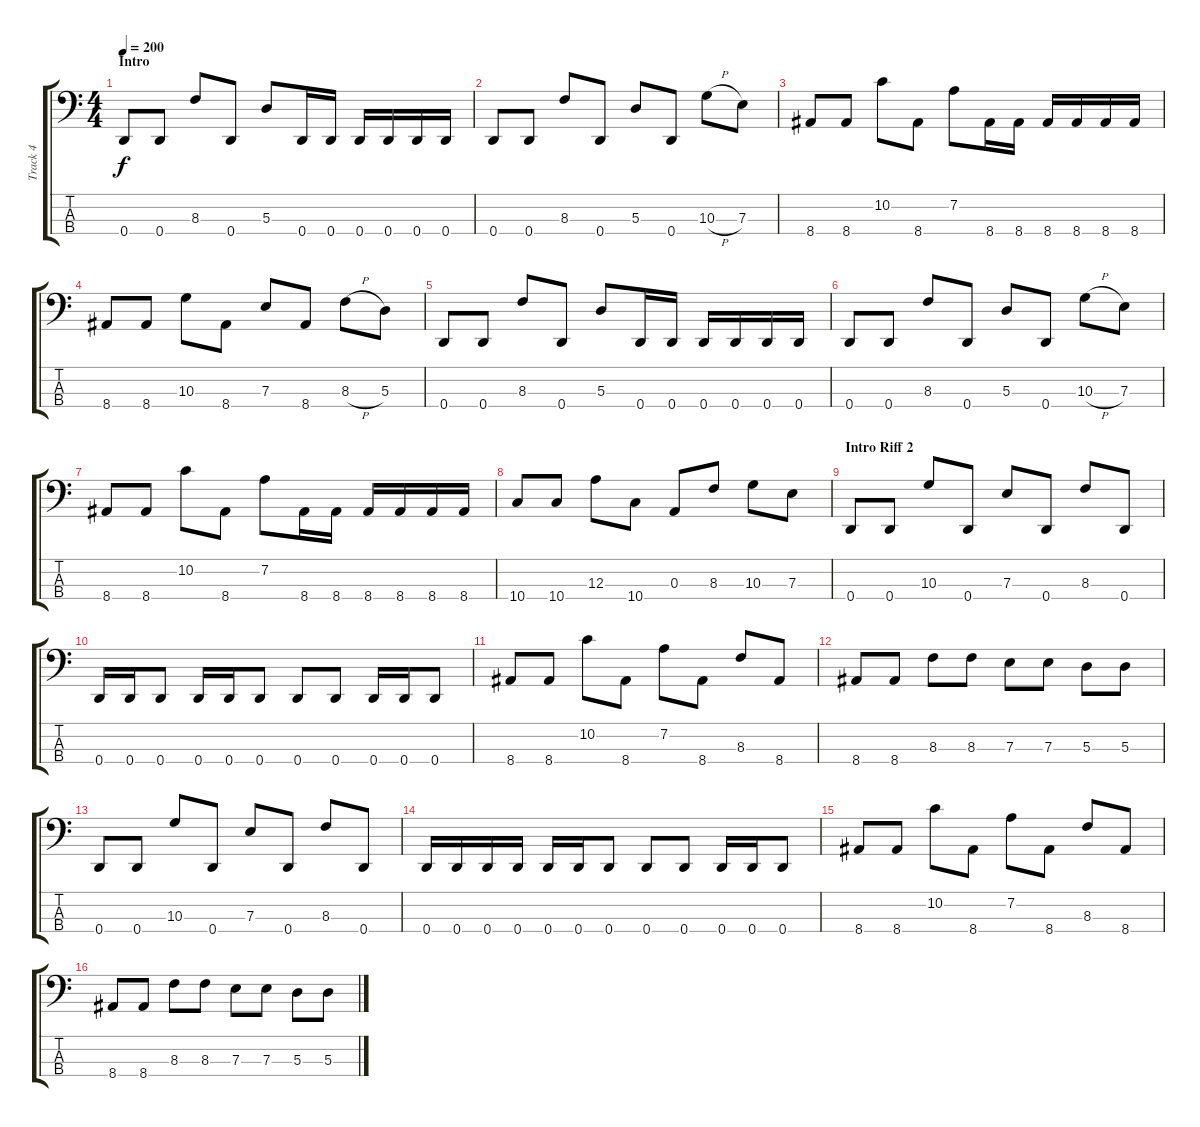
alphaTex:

\track ("Track 4" "Track 4") {instrument electricbasspick}
\staff {score tabs}
\tuning (G2 D2 A1 D1) {hide}
\ts (4 4)
\section ("" "Intro")
\tempo 200
\clef f4
\ks c
0.4.8{dy f instrument electricbasspick} 0.4.8 8.3.8 0.4.8 5.3.8 0.4.16 0.4.16 0.4.16 0.4.16 0.4.16 0.4.16 |
0.4.8 0.4.8 8.3.8 0.4.8 5.3.8 0.4.8 10.3{h}.8 7.3.8 |
8.4.8 8.4.8 10.2.8 8.4.8 7.2.8 8.4.16 8.4.16 8.4.16 8.4.16 8.4.16 8.4.16 |
8.4.8 8.4.8 10.3.8 8.4.8 7.3.8 8.4.8 8.3{h}.8 5.3.8 |
0.4.8 0.4.8 8.3.8 0.4.8 5.3.8 0.4.16 0.4.16 0.4.16 0.4.16 0.4.16 0.4.16 |
0.4.8 0.4.8 8.3.8 0.4.8 5.3.8 0.4.8 10.3{h}.8 7.3.8 |
8.4.8 8.4.8 10.2.8 8.4.8 7.2.8 8.4.16 8.4.16 8.4.16 8.4.16 8.4.16 8.4.16 |
10.4.8 10.4.8 12.3.8 10.4.8 0.3.8 8.3.8 10.3.8 7.3.8 |
\section ("" "Intro Riff 2")
0.4.8 0.4.8 10.3.8 0.4.8 7.3.8 0.4.8 8.3.8 0.4.8 |
0.4.16 0.4.16 0.4.8 0.4.16 0.4.16 0.4.8 0.4.8 0.4.8 0.4.16 0.4.16 0.4.8 |
8.4.8 8.4.8 10.2.8 8.4.8 7.2.8 8.4.8 8.3.8 8.4.8 |
8.4.8 8.4.8 8.3.8 8.3.8 7.3.8 7.3.8 5.3.8 5.3.8 |
0.4.8 0.4.8 10.3.8 0.4.8 7.3.8 0.4.8 8.3.8 0.4.8 |
0.4.16 0.4.16 0.4.16 0.4.16 0.4.16 0.4.16 0.4.8 0.4.8 0.4.8 0.4.16 0.4.16 0.4.8 |
8.4.8 8.4.8 10.2.8 8.4.8 7.2.8 8.4.8 8.3.8 8.4.8 |
8.4.8 8.4.8 8.3.8 8.3.8 7.3.8 7.3.8 5.3.8 5.3.8
